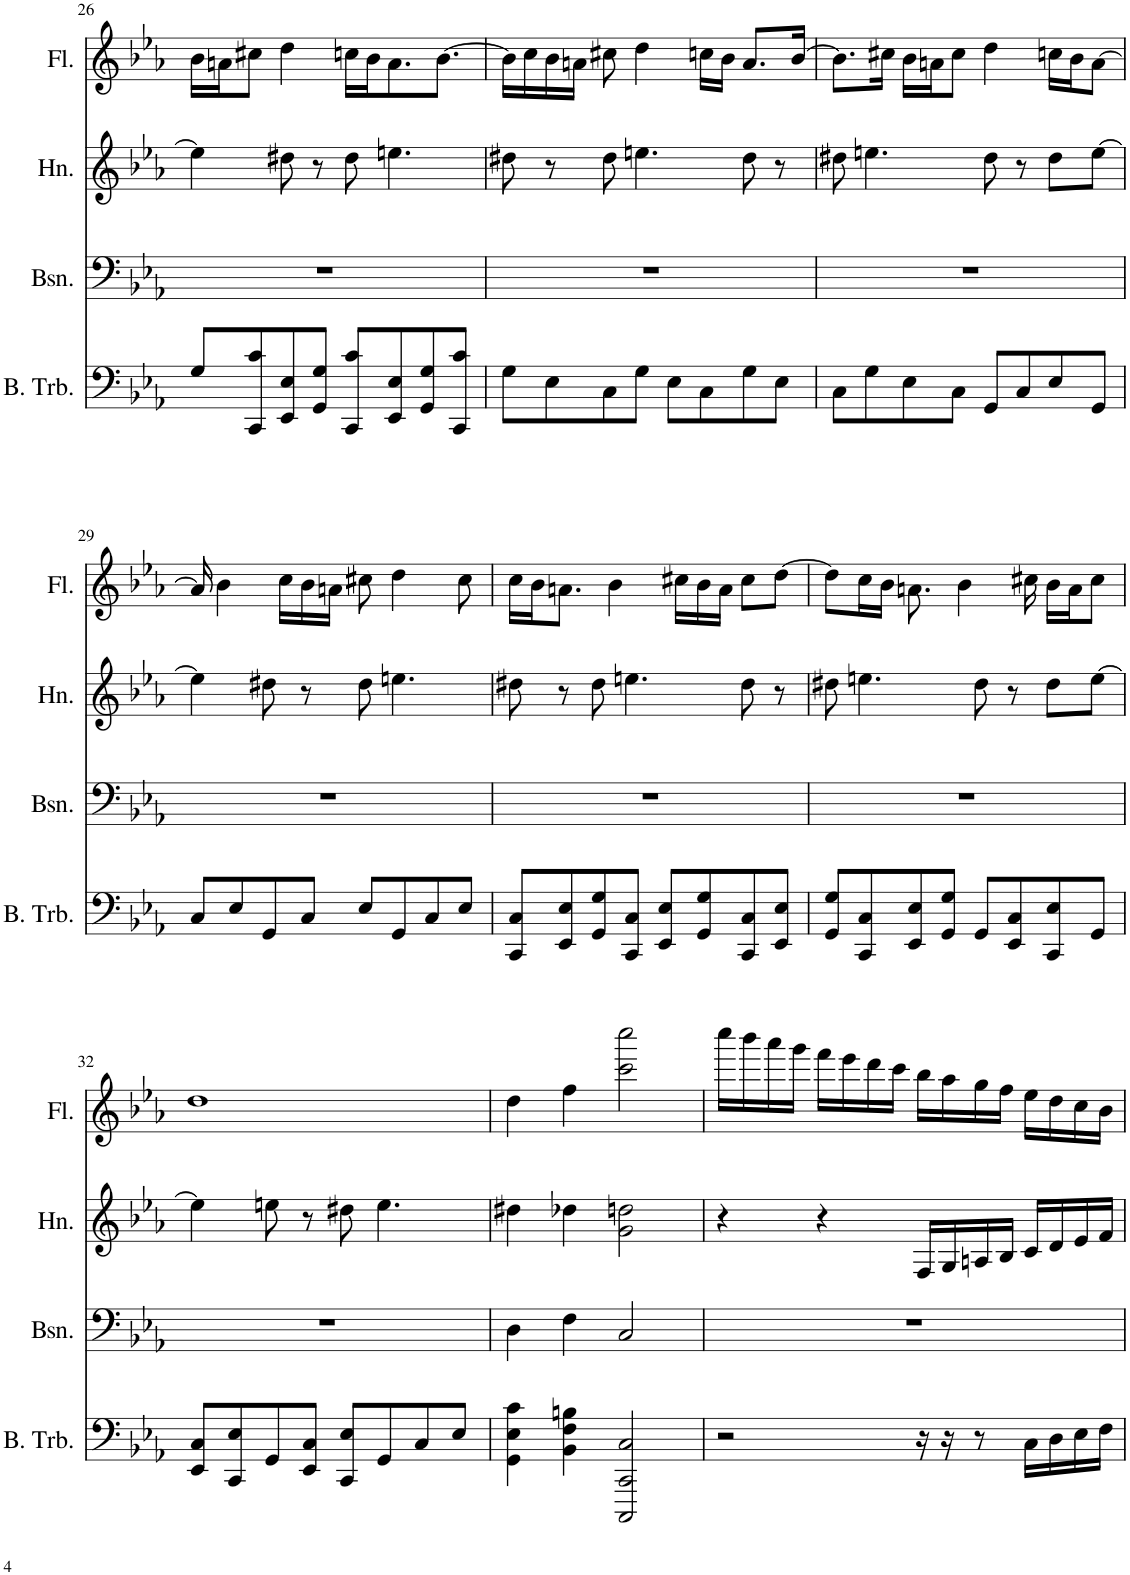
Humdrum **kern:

**kern	**kern	**kern	**kern
*part4	*part3	*part2	*part1
*staff4	*staff3	*staff2	*staff1
*I"Bass Trombone	*I"Bassoon	*I"Horn	*I"Flute
*I'B. Trb.	*I'Bsn.	*I'Hn.	*I'Fl.
!!LO:PB:g=z
*clefF4	*clefF4	*clefG2	*clefG2
*	*	*Trd4c7	*
*k[b-e-a-]	*k[b-e-a-]	*k[b-e-a-]	*k[b-e-a-]
*M4/4	*M4/4	*M4/4	*M4/4
=26	=26	=26	=26
8G/L	1r	4ee\]	16b-\LL
.	.	.	16an\J
8CC/ 8c/	.	.	8cc#X\J
8EE-/ 8E-/	.	8dd#X\	4dd\
8GG/ 8G/J	.	8r	.
8CC/ 8c/L	.	8dd#\	16ccn\LL
.	.	.	16b-\J
8EE-/ 8E-/	.	4.een\	8.a\
8GG/ 8G/	.	.	.
.	.	.	[8.b-\J
8CC/ 8c/J	.	.	.
=27	=27	=27	=27
8G\L	1r	8dd#X\	16b-\LL]
.	.	.	16cc\
8E-\	.	8r	16b-\
.	.	.	16an\JJ
8C\	.	8dd#\	8cc#X\
8G\J	.	4.een\	4dd\
8E-\L	.	.	.
8C\	.	.	16ccn\LL
.	.	.	16b-\JJ
8G\	.	8dd#\	8.a/L
8E-\J	.	8r	.
.	.	.	[16b-/Jk
=28	=28	=28	=28
8C\L	1r	8dd#X\	8.b-\L]
8G\	.	4.een\	.
.	.	.	16cc#X\Jk
8E-\	.	.	16b-\LL
.	.	.	16an\J
8C\J	.	.	8cc#\J
8GG/L	.	8dd#\	4dd\
8C/	.	8r	.
8E-/	.	8dd#\L	16ccn\LL
.	.	.	16b-\J
8GG/J	.	[8ee\J	[8a\J
!!LO:LB:g=z
=29	=29	=29	=29
8C/L	1r	4ee\]	16a/]
.	.	.	4b-\
8E-/	.	.	.
8GG/	.	8dd#X\	.
.	.	.	16cc\LL
8C/J	.	8r	16b-\
.	.	.	16an\JJ
8E-/L	.	8dd#\	8cc#X\
8GG/	.	4.een\	4dd\
8C/	.	.	.
8E-/J	.	.	8cc#\
=30	=30	=30	=30
8CC/ 8C/L	1r	8dd#X\	16cc\LL
.	.	.	16b-\J
8EE-/ 8E-/	.	8r	8.an\J
8GG/ 8G/	.	8dd#\	.
.	.	.	4b-\
8CC/ 8C/J	.	4.een\	.
8EE-/ 8E-/L	.	.	.
.	.	.	16cc#X\LL
8GG/ 8G/	.	.	16b-\
.	.	.	16a\JJ
8CC/ 8C/	.	8dd#\	8cc#\L
8EE-/ 8E-/J	.	8r	[8dd\J
=31	=31	=31	=31
8GG/ 8G/L	1r	8dd#X\	8dd\L]
8CC/ 8C/	.	4.een\	16cc\L
.	.	.	16b-\JJ
8EE-/ 8E-/	.	.	8.an\
8GG/ 8G/J	.	.	.
.	.	.	4b-\
8GG/L	.	8dd#\	.
8EE-/ 8C/	.	8r	.
.	.	.	16cc#X\
8CC/ 8E-/	.	8dd#\L	16b-\LL
.	.	.	16a\J
8GG/J	.	[8ee\J	8cc#\J
!!LO:LB:g=z
=32	=32	=32	=32
8EE-/ 8C/L	1r	4ee\]	1dd
8CC/ 8E-/	.	.	.
8GG/	.	8een\	.
8EE-/ 8C/J	.	8r	.
8CC/ 8E-/L	.	8dd#X\	.
8GG/	.	4.ee\	.
8C/	.	.	.
8E-/J	.	.	.
=33	=33	=33	=33
4GG\ 4E-\ 4c\	4D\	4dd#X\	4dd\
4BB-\ 4F\ 4Bn\	4F\	4dd-X\	4ff\
2CCC/ 2CC/ 2C/	2C/	2g\ 2ddn\	2ccc\ 2cccc\
=34	=34	=34	=34
2r	1r	4r	16cccc\LL
.	.	.	16bbb-\
.	.	.	16aaa-\
.	.	.	16ggg\JJ
.	.	4r	16fff\LL
.	.	.	16eee-\
.	.	.	16ddd\
.	.	.	16ccc\JJ
16r	.	16F/LL	16bb-\LL
16r	.	16G/	16aa-\
8r	.	16An/	16gg\
.	.	16B-/JJ	16ff\JJ
16C\LL	.	16c/LL	16ee-\LL
16D\	.	16d/	16dd\
16E-\	.	16e-/	16cc\
16F\JJ	.	16f/JJ	16b-\JJ
=	=	=	=
*-	*-	*-	*-
